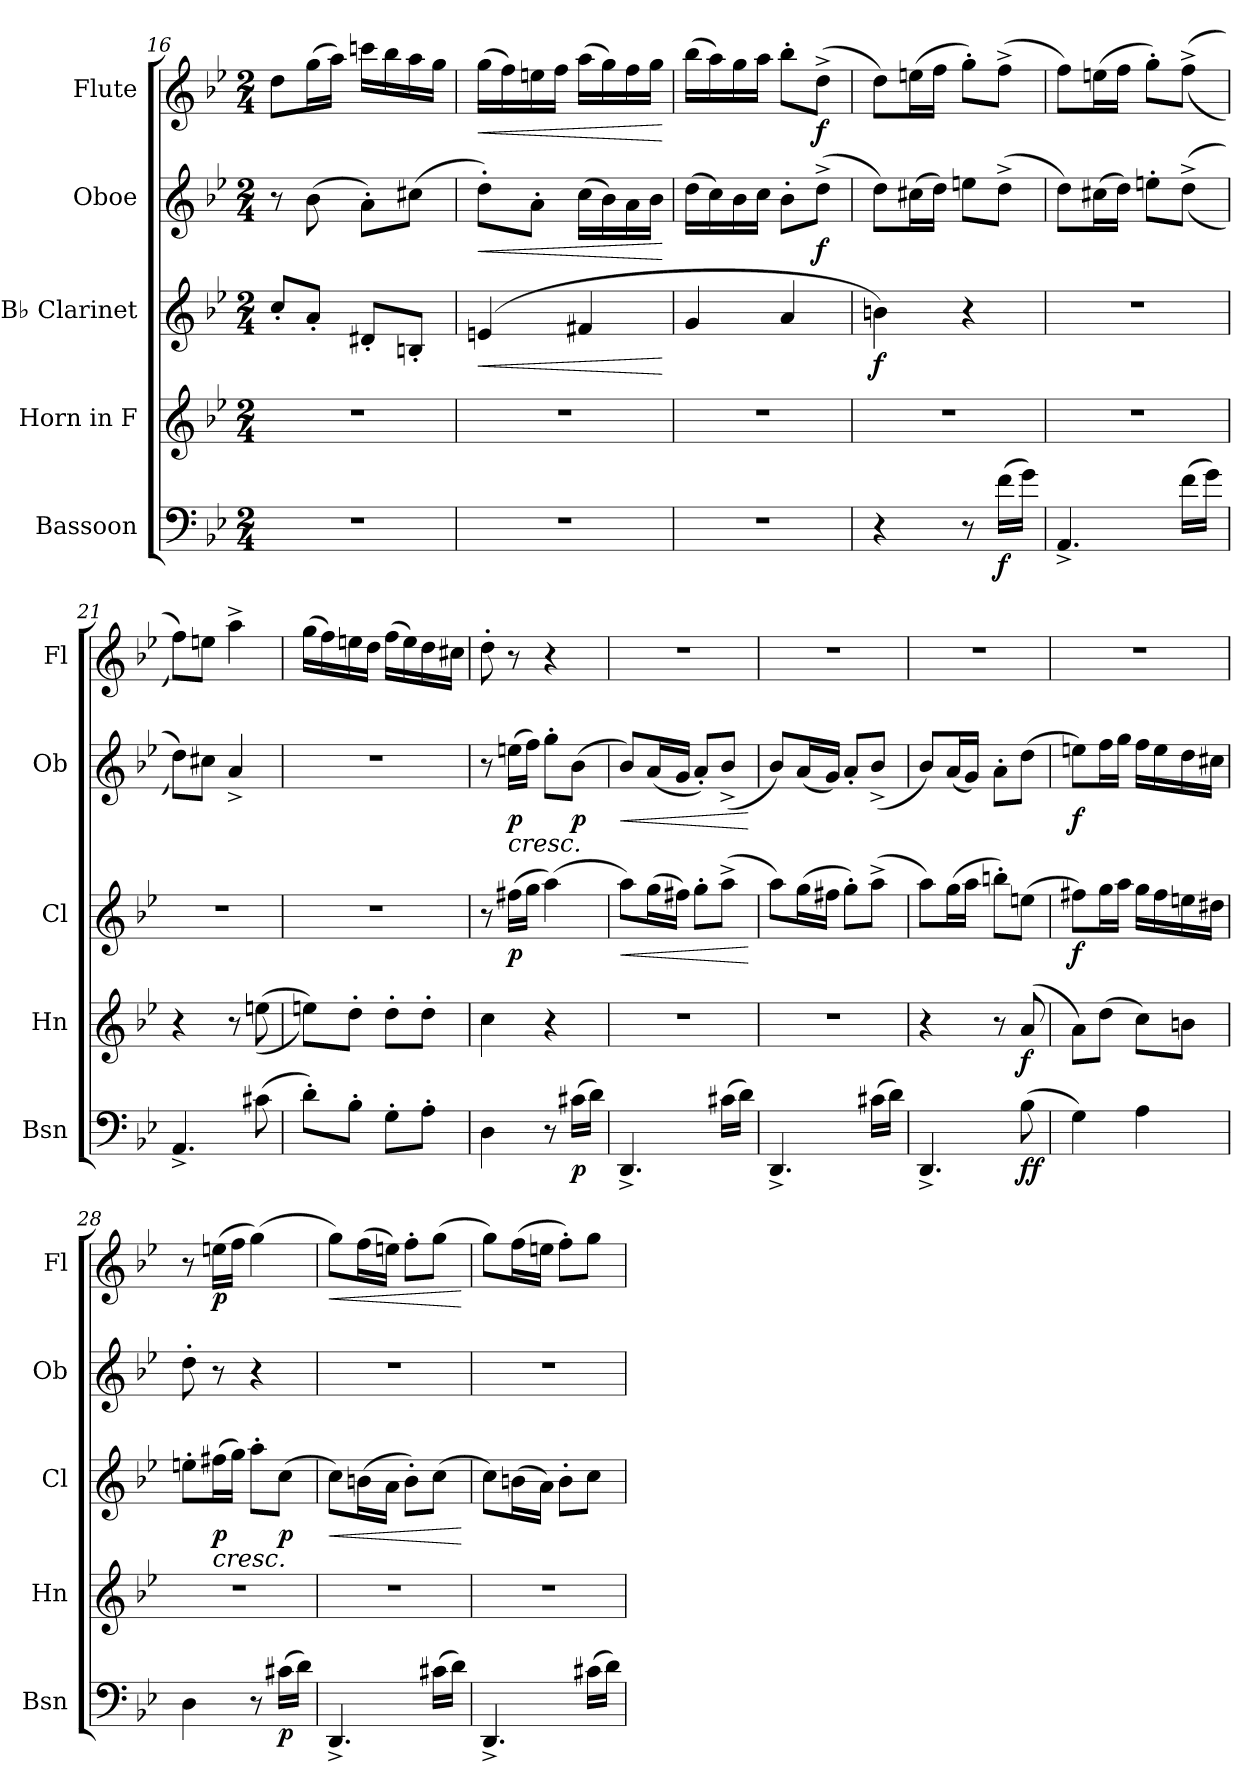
**kern	**dynam	**kern	**dynam	**kern	**dynam	**kern	**dynam	**kern	**dynam
*part5	*part5	*part4	*part4	*part3	*part3	*part2	*part2	*part1	*part1
*staff5	*staff5	*staff4	*staff4	*staff3	*staff3	*staff2	*staff2	*staff1	*staff1
*I"Bassoon	*	*I"Horn in F	*	*I"B♭ Clarinet	*	*I"Oboe	*	*I"Flute	*
*I'Bsn	*	*I'Hn	*	*I'Cl	*	*I'Ob	*	*I'Fl	*
*clefF4	*	*clefG2	*	*clefG2	*	*clefG2	*	*clefG2	*
*	*	*ITrd4c7	*	*ITrd1c2	*	*	*	*	*
*k[b-e-]	*	*k[b-e-a-]	*	*k[b-e-a-d-]	*	*k[b-e-]	*	*k[b-e-]	*
*M2/4	*	*M2/4	*	*M2/4	*	*M2/4	*	*M2/4	*
=16	=16	=16	=16	=16	=16	=16	=16	=16	=16
2r	.	2r	.	8b-'/L	.	8r	.	8dd\L	.
.	.	.	.	8g'/J	.	(8b-\	.	(16gg\L	.
.	.	.	.	.	.	.	.	16aa\JJ)	.
.	.	.	.	8c#X'/L	.	8a'\L)	.	16cccn\LL	.
.	.	.	.	.	.	.	.	16bb-\	.
.	.	.	.	8An'/J	.	(8cc#X\J	.	16aa\	.
.	.	.	.	.	.	.	.	16gg\JJ	.
=17	=17	=17	=17	=17	=17	=17	=17	=17	=17
!	!	!	!	!	!LO:HP:b	!	!LO:HP:b	!	!LO:HP:b
2r	.	2r	.	(4dn/	<	8dd'\L)	<	(16gg\LL	<
.	.	.	.	.	.	.	.	16ff\)	.
.	.	.	.	.	.	8a'\J	.	16een\	.
.	.	.	.	.	.	.	.	16ff\JJ	.
.	.	.	.	4en/	.	(16cc\LL	.	(16aa\LL	.
.	.	.	.	.	.	16b-\)	.	16gg\)	.
.	.	.	.	.	.	16a\	.	16ff\	.
.	.	.	.	.	.	16b-\JJ	.	16gg\JJ	.
.	.	.	.	.	[	.	[	.	[
!!LO:LB:g=z
=18	=18	=18	=18	=18	=18	=18	=18	=18	=18
2r	.	2r	.	4f/	.	(16dd\LL	.	(16bb-\LL	.
.	.	.	.	.	.	16cc\)	.	16aa\)	.
.	.	.	.	.	.	16b-\	.	16gg\	.
.	.	.	.	.	.	16cc\JJ	.	16aa\JJ	.
.	.	.	.	4g/	.	8b-'\L	.	8bb-'\L	.
!	!	!	!	!	!	!	!LO:DY:b	!	!LO:DY:b
.	.	.	.	.	.	(8dd^\J	f	(8dd^\J	f
=19	=19	=19	=19	=19	=19	=19	=19	=19	=19
!	!	!	!	!	!LO:DY:b	!	!	!	!
4r	.	2r	.	4an\)	f	8dd\L)	.	8dd\L)	.
.	.	.	.	.	.	(16cc#X\L	.	(16een\L	.
.	.	.	.	.	.	16dd\JJ)	.	16ff\JJ	.
8r	.	.	.	4r	.	8een\L	.	8gg'\L)	.
!	!LO:DY:b	!	!	!	!	!	!	!	!
(16f\LL	f	.	.	.	.	(8dd^\J	.	(8ff^\J	.
16g\JJ)	.	.	.	.	.	.	.	.	.
=20	=20	=20	=20	=20	=20	=20	=20	=20	=20
4.AA^/	.	2r	.	2r	.	8dd\L)	.	8ff\L)	.
.	.	.	.	.	.	(16cc#X\L	.	(16een\L	.
.	.	.	.	.	.	16dd\JJ)	.	16ff\JJ	.
.	.	.	.	.	.	8een'\L	.	8gg'\L)	.
(16f\LL	.	.	.	.	.	((8dd^\J	.	((8ff^\J	.
16g\JJ)	.	.	.	.	.	.	.	.	.
=21	=21	=21	=21	=21	=21	=21	=21	=21	=21
4.AA^/	.	4r	.	2r	.	8dd\L))	.	8ff\L))	.
.	.	.	.	.	.	8cc#X\J	.	8een\J	.
.	.	8r	.	.	.	4a^/	.	4aa^\	.
(8c#X\	.	((8an\	.	.	.	.	.	.	.
=22	=22	=22	=22	=22	=22	=22	=22	=22	=22
8d'\L)	.	8an\L))	.	2r	.	2r	.	(16gg\LL	.
.	.	.	.	.	.	.	.	16ff\)	.
8B-'\J	.	8g'\J	.	.	.	.	.	16een\	.
.	.	.	.	.	.	.	.	16dd\JJ	.
8G'\L	.	8g'\L	.	.	.	.	.	(16ff\LL	.
.	.	.	.	.	.	.	.	16ee\)	.
8A'\J	.	8g'\J	.	.	.	.	.	16dd\	.
.	.	.	.	.	.	.	.	16cc#X\JJ	.
!!LO:PB:g=z
=23	=23	=23	=23	=23	=23	=23	=23	=23	=23
4D\	.	4f\	.	8r	.	8r	.	8dd'\	.
!	!	!	!	!	!LO:DY:b	!	!LO:HP:b	!	!
!	!	!	!	!	!	!	!LO:DY:n=1:b	!	!
.	.	.	.	(16een\LL	p	(16een\LL	< p	8r	.
.	.	.	.	16ff\JJ	.	16ff\JJ)	.	.	.
8r	.	4r	.	(4gg\)	.	8gg'\L	.	4r	.
!	!LO:DY:b	!	!	!	!	!	!LO:DY:n=2:b	!	!
(16c#X\LL	p	.	.	.	.	(8b-\J	p	.	.
16d\JJ)	.	.	.	.	.	.	.	.	.
.	.	.	.	.	.	.	[	.	.
=24	=24	=24	=24	=24	=24	=24	=24	=24	=24
!	!	!	!	!	!LO:HP:b	!	!LO:HP:b	!	!
4.DD^/	.	2r	.	8gg\L)	<	8b-/L)	<	2r	.
.	.	.	.	(16ff\L	.	(16a/L	.	.	.
.	.	.	.	16een\JJ)	.	16g/JJ	.	.	.
.	.	.	.	8ff'\L	.	8a'/L)	.	.	.
(16c#X\LL	.	.	.	(8gg^\J	.	(8b-^/J	.	.	.
16d\JJ)	.	.	.	.	.	.	.	.	.
.	.	.	.	.	[	.	[	.	.
=25	=25	=25	=25	=25	=25	=25	=25	=25	=25
4.DD^/	.	2r	.	8gg\L)	.	8b-/L)	.	2r	.
.	.	.	.	(16ff\L	.	(16a/L	.	.	.
.	.	.	.	16een\JJ	.	16g/JJ)	.	.	.
.	.	.	.	8ff'\L)	.	8a'/L	.	.	.
(16c#X\LL	.	.	.	(8gg^\J	.	(8b-^/J	.	.	.
16d\JJ)	.	.	.	.	.	.	.	.	.
=26	=26	=26	=26	=26	=26	=26	=26	=26	=26
4.DD^/	.	4r	.	8gg\L)	.	8b-/L)	.	2r	.
.	.	.	.	(16ff\L	.	(16a/L	.	.	.
.	.	.	.	16gg\JJ	.	16g/JJ)	.	.	.
.	.	8r	.	8aan'\L)	.	8a'\L	.	.	.
!	!LO:DY:b	!	!	!	!	!	!	!	!
!	!LO:DY:n=1:b	!	!LO:DY:b	!	!	!	!	!	!
(8B-\	f f	(8d/	f	(8ddn\J	.	(8dd\J	.	.	.
=27	=27	=27	=27	=27	=27	=27	=27	=27	=27
!	!	!	!	!	!LO:DY:b	!	!LO:DY:b	!	!
4G\)	.	8d\L)	.	8een\L)	f	8een\L)	f	2r	.
.	.	(8g\J	.	16ff\L	.	16ff\L	.	.	.
.	.	.	.	16gg\JJ	.	16gg\JJ	.	.	.
4A\	.	8f\L)	.	16ff\LL	.	16ff\LL	.	.	.
.	.	.	.	16ee\	.	16ee\	.	.	.
.	.	8en\J	.	16ddn\	.	16dd\	.	.	.
.	.	.	.	16cc#X\JJ	.	16cc#X\JJ	.	.	.
!!LO:LB:g=z
=28	=28	=28	=28	=28	=28	=28	=28	=28	=28
4D\	.	2r	.	8ddn'\L	.	8dd'\	.	8r	.
!	!	!	!	!	!LO:HP:b	!	!	!	!
!	!	!	!	!	!LO:DY:n=1:b	!	!	!	!LO:DY:b
.	.	.	.	(16een\L	< p	8r	.	(16een\LL	p
.	.	.	.	16ff\JJ)	.	.	.	16ff\JJ	.
8r	.	.	.	8gg'\L	.	4r	.	(4gg\)	.
!	!LO:DY:b	!	!	!	!LO:DY:n=2:b	!	!	!	!
(16c#X\LL	p	.	.	(8b-\J	p	.	.	.	.
16d\JJ)	.	.	.	.	.	.	.	.	.
.	.	.	.	.	[	.	.	.	.
=29	=29	=29	=29	=29	=29	=29	=29	=29	=29
!	!	!	!	!	!LO:HP:b	!	!	!	!LO:HP:b
4.DD^/	.	2r	.	8b-\L)	<	2r	.	8gg\L)	<
.	.	.	.	(16an\L	.	.	.	(16ff\L	.
.	.	.	.	16g\JJ	.	.	.	16een\JJ)	.
.	.	.	.	8a'\L)	.	.	.	8ff'\L	.
(16c#X\LL	.	.	.	(8b-\J	.	.	.	(8gg\J	.
16d\JJ)	.	.	.	.	.	.	.	.	.
.	.	.	.	.	[	.	.	.	[
=30	=30	=30	=30	=30	=30	=30	=30	=30	=30
4.DD^/	.	2r	.	8b-\L)	.	2r	.	8gg\L)	.
.	.	.	.	(16an\L	.	.	.	(16ff\L	.
.	.	.	.	16g\JJ)	.	.	.	16een\JJ	.
.	.	.	.	8a'\L	.	.	.	8ff'\L)	.
(16c#X\LL	.	.	.	8b-\J	.	.	.	8gg\J	.
16d\JJ)	.	.	.	.	.	.	.	.	.
=	=	=	=	=	=	=	=	=	=
*-	*-	*-	*-	*-	*-	*-	*-	*-	*-
